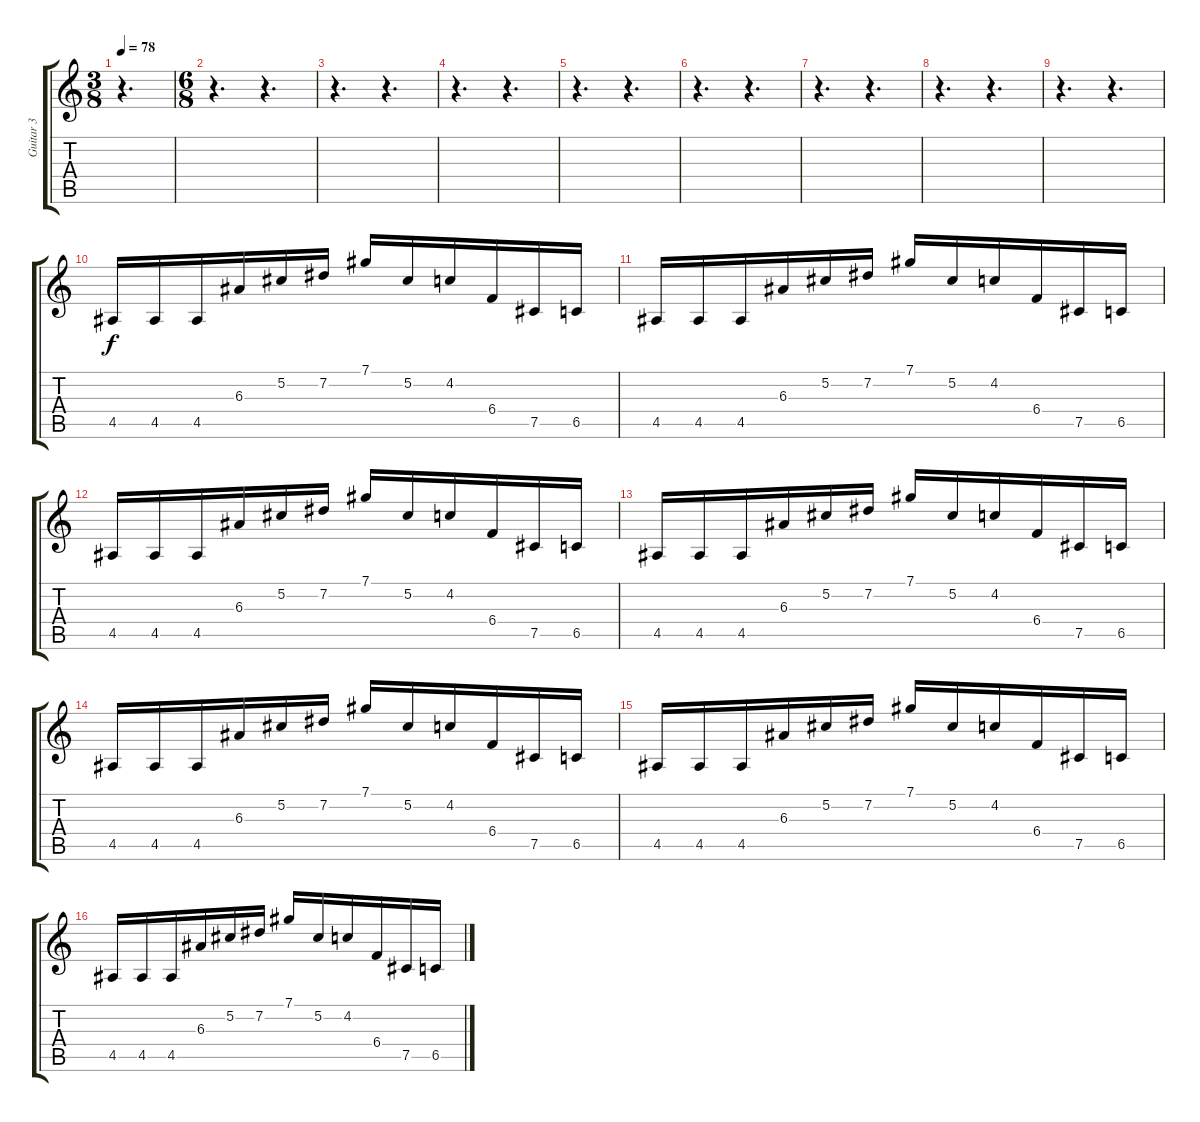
\track ("Guitar 3" "Guitar 3") {instrument overdrivenguitar}
\staff {score tabs}
\tuning (Db4 Ab3 E3 B2 Gb2 Db2) {hide}
\ts (3 8)
\tempo 78
\clef g2
\ks c
r.4{d dy f instrument overdrivenguitar} |
\ts (6 8)
r.4{d} r.4{d} |
r.4{d} r.4{d} |
r.4{d} r.4{d} |
r.4{d} r.4{d} |
r.4{d} r.4{d} |
r.4{d} r.4{d} |
r.4{d} r.4{d} |
r.4{d} r.4{d} |
4.5.16 4.5.16 4.5.16 6.3.16 5.2.16 7.2.16 7.1.16 5.2.16 4.2.16 6.4.16 7.5.16 6.5.16 |
4.5.16 4.5.16 4.5.16 6.3.16 5.2.16 7.2.16 7.1.16 5.2.16 4.2.16 6.4.16 7.5.16 6.5.16 |
4.5.16 4.5.16 4.5.16 6.3.16 5.2.16 7.2.16 7.1.16 5.2.16 4.2.16 6.4.16 7.5.16 6.5.16 |
4.5.16 4.5.16 4.5.16 6.3.16 5.2.16 7.2.16 7.1.16 5.2.16 4.2.16 6.4.16 7.5.16 6.5.16 |
4.5.16 4.5.16 4.5.16 6.3.16 5.2.16 7.2.16 7.1.16 5.2.16 4.2.16 6.4.16 7.5.16 6.5.16 |
4.5.16 4.5.16 4.5.16 6.3.16 5.2.16 7.2.16 7.1.16 5.2.16 4.2.16 6.4.16 7.5.16 6.5.16 |
4.5.16 4.5.16 4.5.16 6.3.16 5.2.16 7.2.16 7.1.16 5.2.16 4.2.16 6.4.16 7.5.16 6.5.16
